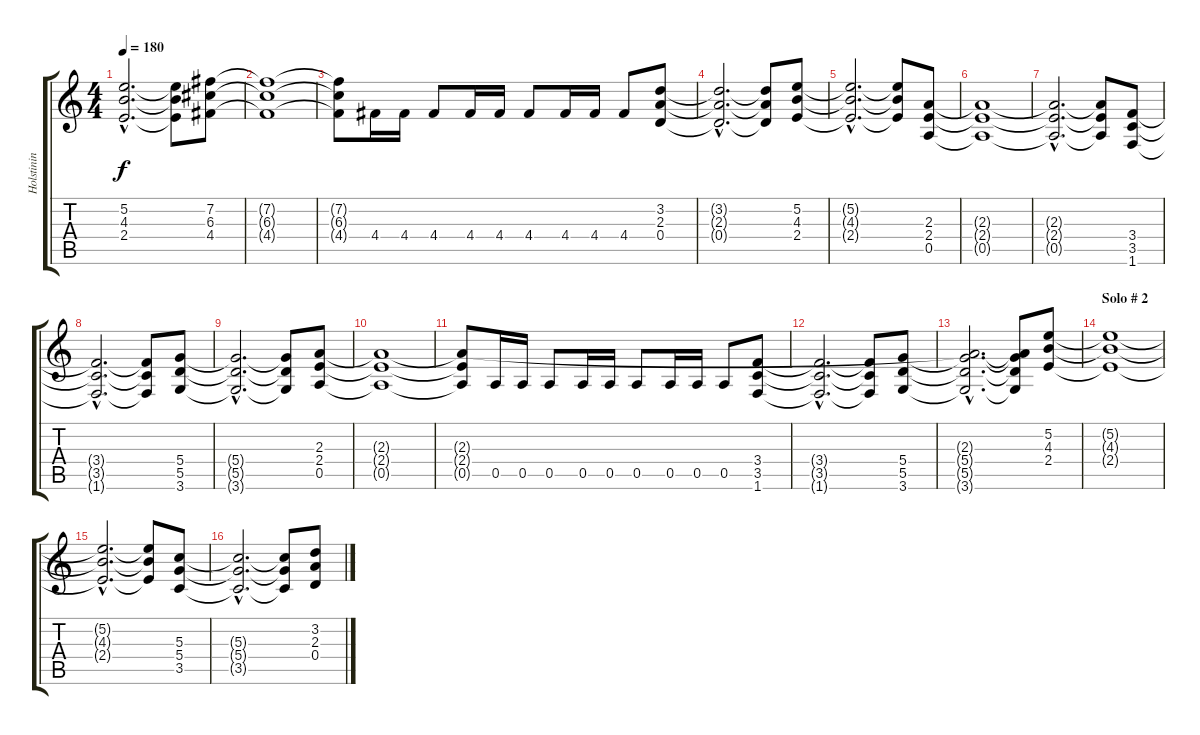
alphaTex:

\track ("Holstinin" "Holstinin") {instrument distortionguitar}
\staff {score tabs}
\tuning (E4 B3 G3 D3 A2 E2) {hide}
\ts (4 4)
\tempo 180
\clef g2
\ks c
(5.2{hac t} 4.3{hac t} 2.4{hac t}).2{d dy f} (5.2{t} 4.3{t} 2.4{t}).8 (7.2 6.3 4.4).8 |
(7.2{t} 6.3{t} 4.4{t}).1 |
(7.2{t} 6.3{t} 4.4{t}).8 4.4.16 4.4.16 4.4.8 4.4.16 4.4.16 4.4.8 4.4.16 4.4.16 4.4.8 (3.2 2.3 0.4).8 |
(3.2{hac t} 2.3{hac t} 0.4{hac t}).2{d} (3.2{t} 2.3{t} 0.4{t}).8 (5.2 4.3 2.4).8 |
(5.2{hac t} 4.3{hac t} 2.4{hac t}).2{d} (5.2{t} 4.3{t} 2.4{t}).8 (2.3 2.4 0.5).8 |
(2.3{t} 2.4{t} 0.5{t}).1 |
(2.3{hac t} 2.4{hac t} 0.5{hac t}).2{d} (2.3{t} 2.4{t} 0.5{t}).8 (3.4 3.5 1.6).8 |
(3.4{hac t} 3.5{hac t} 1.6{hac t}).2{d} (3.4{t} 3.5{t} 1.6{t}).8 (5.4 5.5 3.6).8 |
(5.4{hac t} 5.5{hac t} 3.6{hac t}).2{d} (5.4{t} 5.5{t} 3.6{t}).8 (2.3 2.4 0.5).8 |
(2.3{t} 2.4{t} 0.5{t}).1 |
(2.3{t} 2.4{t} 0.5{t}).8 0.5.16 0.5.16 0.5.8 0.5.16 0.5.16 0.5.8 0.5.16 0.5.16 0.5.8 (3.4 3.5 1.6).8 |
(3.4{hac t} 3.5{hac t} 1.6{hac t}).2{d} (3.4{t} 3.5{t} 1.6{t}).8 (5.4 5.5 3.6).8 |
(2.3{hac t} 5.4{hac t} 5.5{hac t} 3.6{hac t}).2{d} (2.3{t} 5.4{t} 5.5{t} 3.6{t}).8 (5.2 4.3 2.4).8 |
\section ("" "Solo # 2")
(5.2{t} 4.3{t} 2.4{t}).1 |
(5.2{hac t} 4.3{hac t} 2.4{hac t}).2{d} (5.2{t} 4.3{t} 2.4{t}).8 (5.3 5.4 3.5).8 |
(5.3{hac t} 5.4{hac t} 3.5{hac t}).2{d} (5.3{t} 5.4{t} 3.5{t}).8 (3.2 2.3 0.4).8
